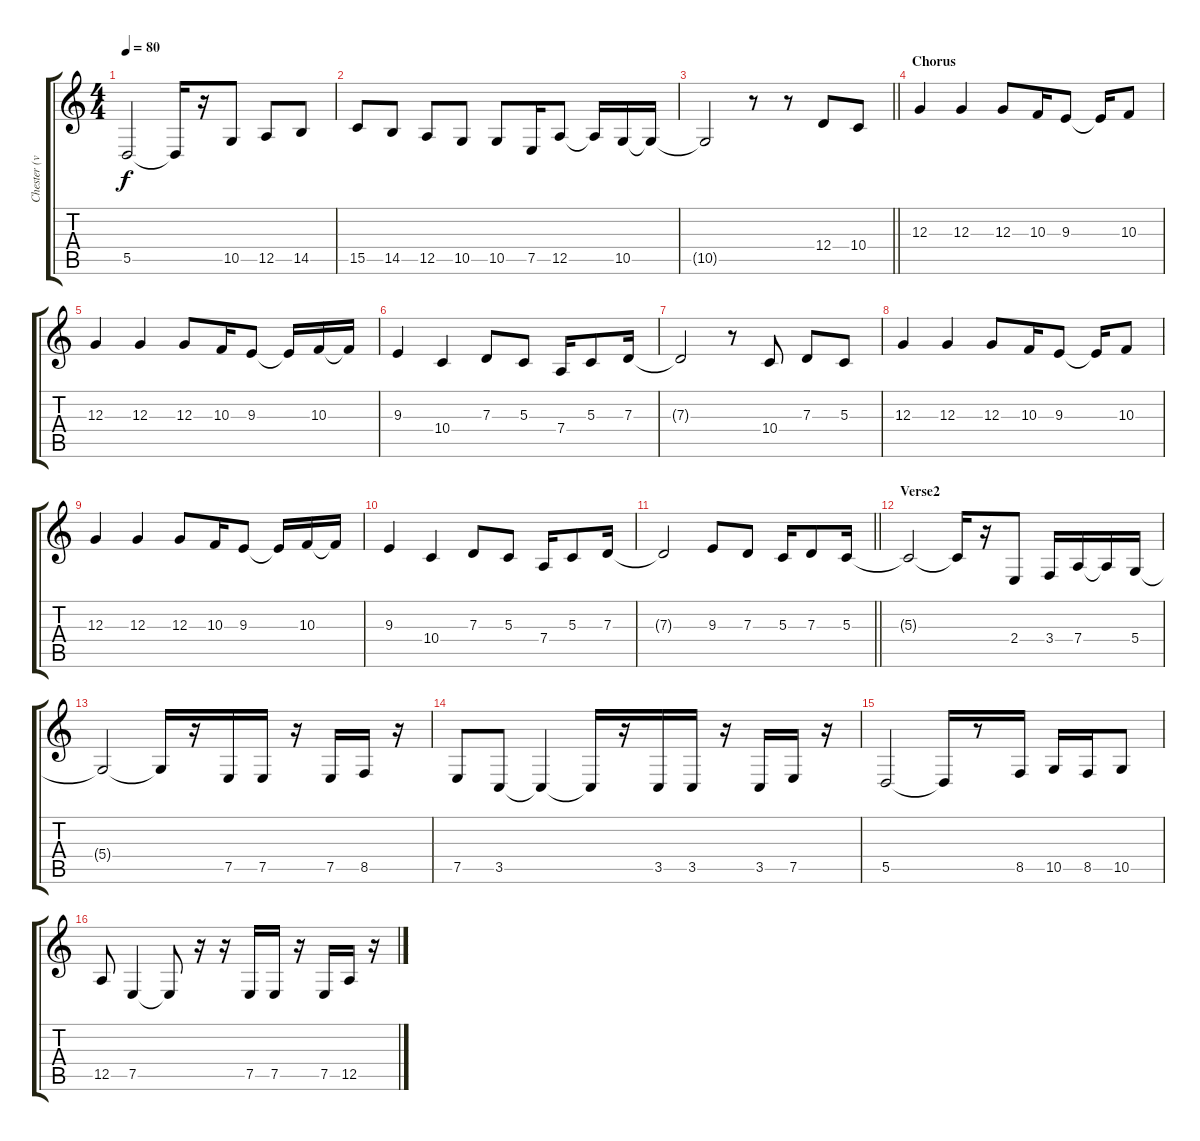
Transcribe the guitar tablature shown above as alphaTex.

\track ("Chester (voice)" "Chester (v") {mute instrument altosax}
\staff {score tabs}
\tuning (E4 B3 G3 D3 A2 D2) {hide}
\ts (4 4)
\tempo 80
\clef g2
\ks c
5.5.2{dy f} 5.5{t}.16 r.16 10.5.8 12.5.8 14.5.8 |
15.5.8 14.5.8 12.5.8 10.5.8 10.5.8 7.5.16 12.5.8 12.5{t}.16 10.5.16 10.5{t}.16 |
\barLineRight lightlight
10.5{t}.2 r.8 r.8 12.4.8 10.4.8 |
\section ("" "Chorus")
12.3.4 12.3.4 12.3.8 10.3.16 9.3.8 9.3{t}.16 10.3.8 |
12.3.4 12.3.4 12.3.8 10.3.16 9.3.8 9.3{t}.16 10.3.16 10.3{t}.16 |
9.3.4 10.4.4 7.3.8 5.3.8 7.4.16 5.3.8 7.3.16 |
7.3{t}.2 r.8 10.4.8 7.3.8 5.3.8 |
12.3.4 12.3.4 12.3.8 10.3.16 9.3.8 9.3{t}.16 10.3.8 |
12.3.4 12.3.4 12.3.8 10.3.16 9.3.8 9.3{t}.16 10.3.16 10.3{t}.16 |
9.3.4 10.4.4 7.3.8 5.3.8 7.4.16 5.3.8 7.3.16 |
\barLineRight lightlight
7.3{t}.2 9.3.8 7.3.8 5.3.16 7.3.8 5.3.16 |
\section ("" "Verse2")
5.3{t}.2 5.3{t}.16 r.16 2.4.8 3.4.16 7.4.16 7.4{t}.16 5.4.16 |
5.4{t}.2 5.4{t}.16 r.16 7.5.16 7.5.16 r.16 7.5.16 8.5.16 r.16 |
7.5.8 3.5.8 3.5{t}.4 3.5{t}.16 r.16 3.5.16 3.5.16 r.16 3.5.16 7.5.16 r.16 |
5.5.2 5.5{t}.16 r.8 8.5.16 10.5.16 8.5.16 10.5.8 |
12.5.8 7.5.4 7.5{t}.8 r.16 r.16 7.5.16 7.5.16 r.16 7.5.16 12.5.16 r.16
